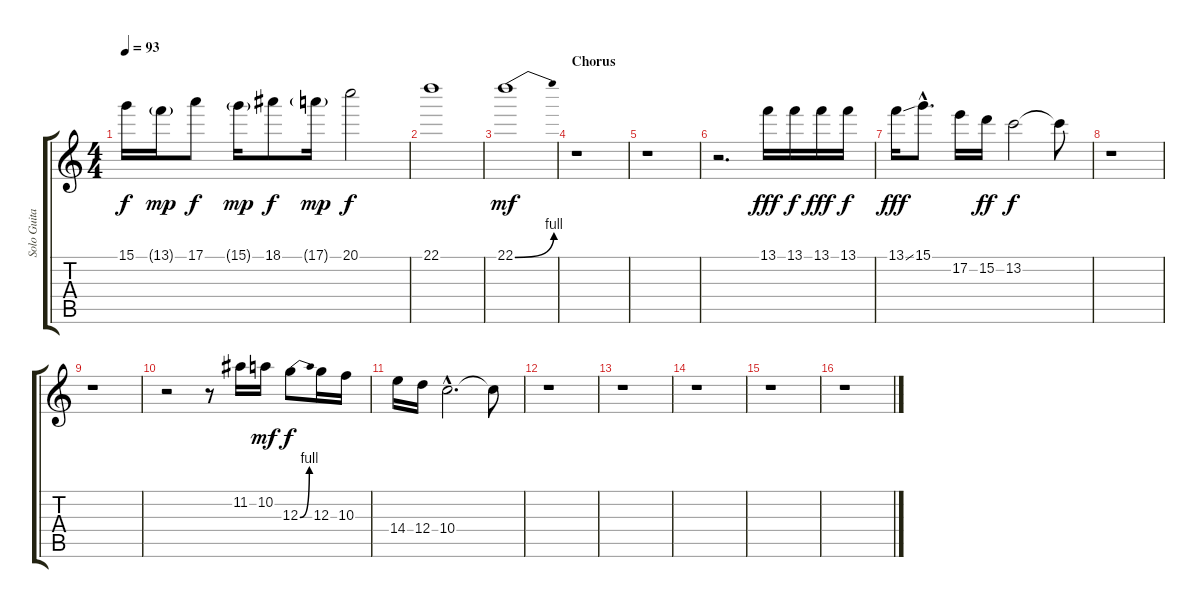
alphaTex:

\track ("Solo Guitar" "Solo Guita") {instrument overdrivenguitar}
\staff {score tabs}
\tuning (E4 B3 G3 D3 A2 E2) {hide}
\ts (4 4)
\tempo 93
\clef g2
\ks c
15.1{t}.16{dy f} 13.1{g}.16{dy mp} 17.1.8{dy f} 15.1{g}.16{dy mp} 18.1.8{dy f} 17.1{g}.16{dy mp} 20.1.2{dy f} |
22.1.1 |
22.1{be (bend 0 0 60 4)}.1{dy mf} |
\section ("" "Chorus")
r.1 |
r.1 |
r.2{d} 13.1.16{dy fff} 13.1.16{dy f} 13.1.16{dy fff} 13.1.16{dy f} |
13.1{ss}.16{dy fff} 15.1{hac}.8{d} 17.2.16 15.2.16{dy ff} 13.2.2{dy f} 13.2{t}.8 |
r.1 |
r.1 |
r.2 r.8 11.2.16 10.2.16{dy mf} 12.3{be (bend 0 0 60 4)}.8{dy f} 12.3.16 10.3.16 |
14.4.16 12.4.16 10.4{hac}.2{d} 10.4{t}.8 |
r.1 |
r.1 |
r.1 |
r.1 |
r.1
